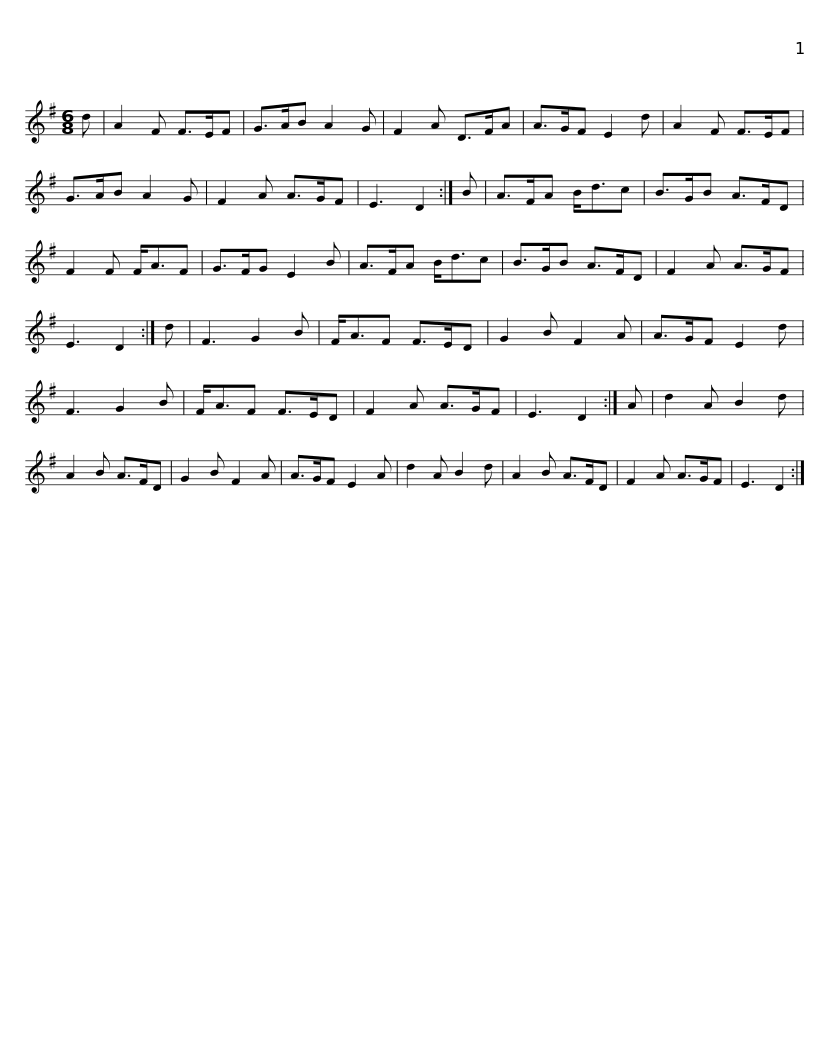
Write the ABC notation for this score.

X:1
L:1/8
M:6/8
I:linebreak $
K:G
V:1 treble
V:1
 d | A2 F F>EF | G>AB A2 G | F2 A D>FA | A>GF E2 d | %5
 A2 F F>EF | G>AB A2 G | F2 A A>GF |$ E3 D2 :| B | %10
 A>FA B<dc | B>GB A>FD | F2 F F<AF | G>FG E2 B | A>FA B<dc | %15
 B>GB A>FD |$ F2 A A>GF | E3 D2 :| d | F3 G2 B | %20
 F<AF F>ED | G2 B F2 A | A>GF E2 d | F3 G2 B | F<AF F>ED |$ %25
 F2 A A>GF | E3 D2 :| A | d2 A B2 d | A2 B A>FD | %30
 G2 B F2 A | A>GF E2 A | d2 A B2 d | A2 B A>FD |$ F2 A A>GF | %35
 E3 D2 :| %36
